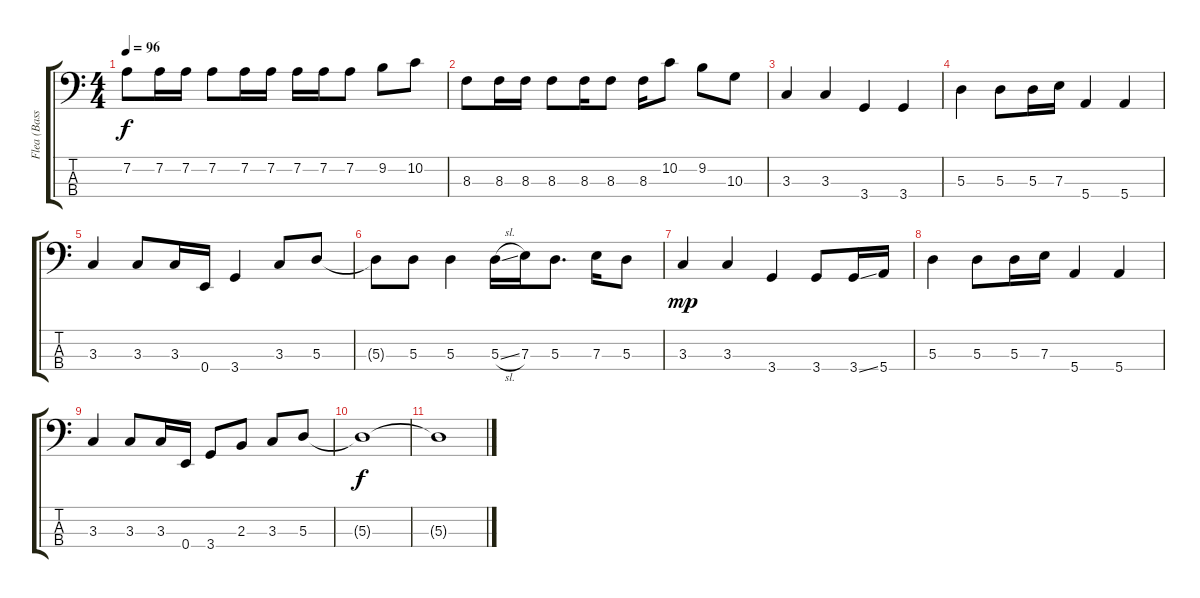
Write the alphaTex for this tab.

\track ("Flea (Bass)" "Flea (Bass") {instrument acousticbass}
\staff {score tabs}
\tuning (G2 D2 A1 E1) {hide}
\ts (4 4)
\tempo 96
\clef f4
\ks c
7.2.8{dy f} 7.2.16 7.2.16 7.2.8 7.2.16 7.2.16 7.2.16 7.2.16 7.2.8 9.2.8 10.2.8 |
8.3.8 8.3.16 8.3.16 8.3.8 8.3.16 8.3.8 8.3.16 10.2.8 9.2.8 10.3.8 |
3.3.4 3.3.4 3.4.4 3.4.4 |
5.3.4 5.3.8 5.3.16 7.3.16 5.4.4 5.4.4 |
3.3.4 3.3.8 3.3.16 0.4.16 3.4.4 3.3.8 5.3.8 |
5.3{t}.8 5.3.8 5.3.4 5.3{sl}.16 7.3.16 5.3.8{d} 7.3.16 5.3.8 |
3.3.4{dy mp} 3.3.4 3.4.4 3.4.8 3.4{ss}.16 5.4.16 |
5.3.4 5.3.8 5.3.16 7.3.16 5.4.4 5.4.4 |
3.3.4 3.3.8 3.3.16 0.4.16 3.4.8 2.3.8 3.3.8 5.3.8 |
5.3{t}.1{dy f} |
5.3{t}.1
